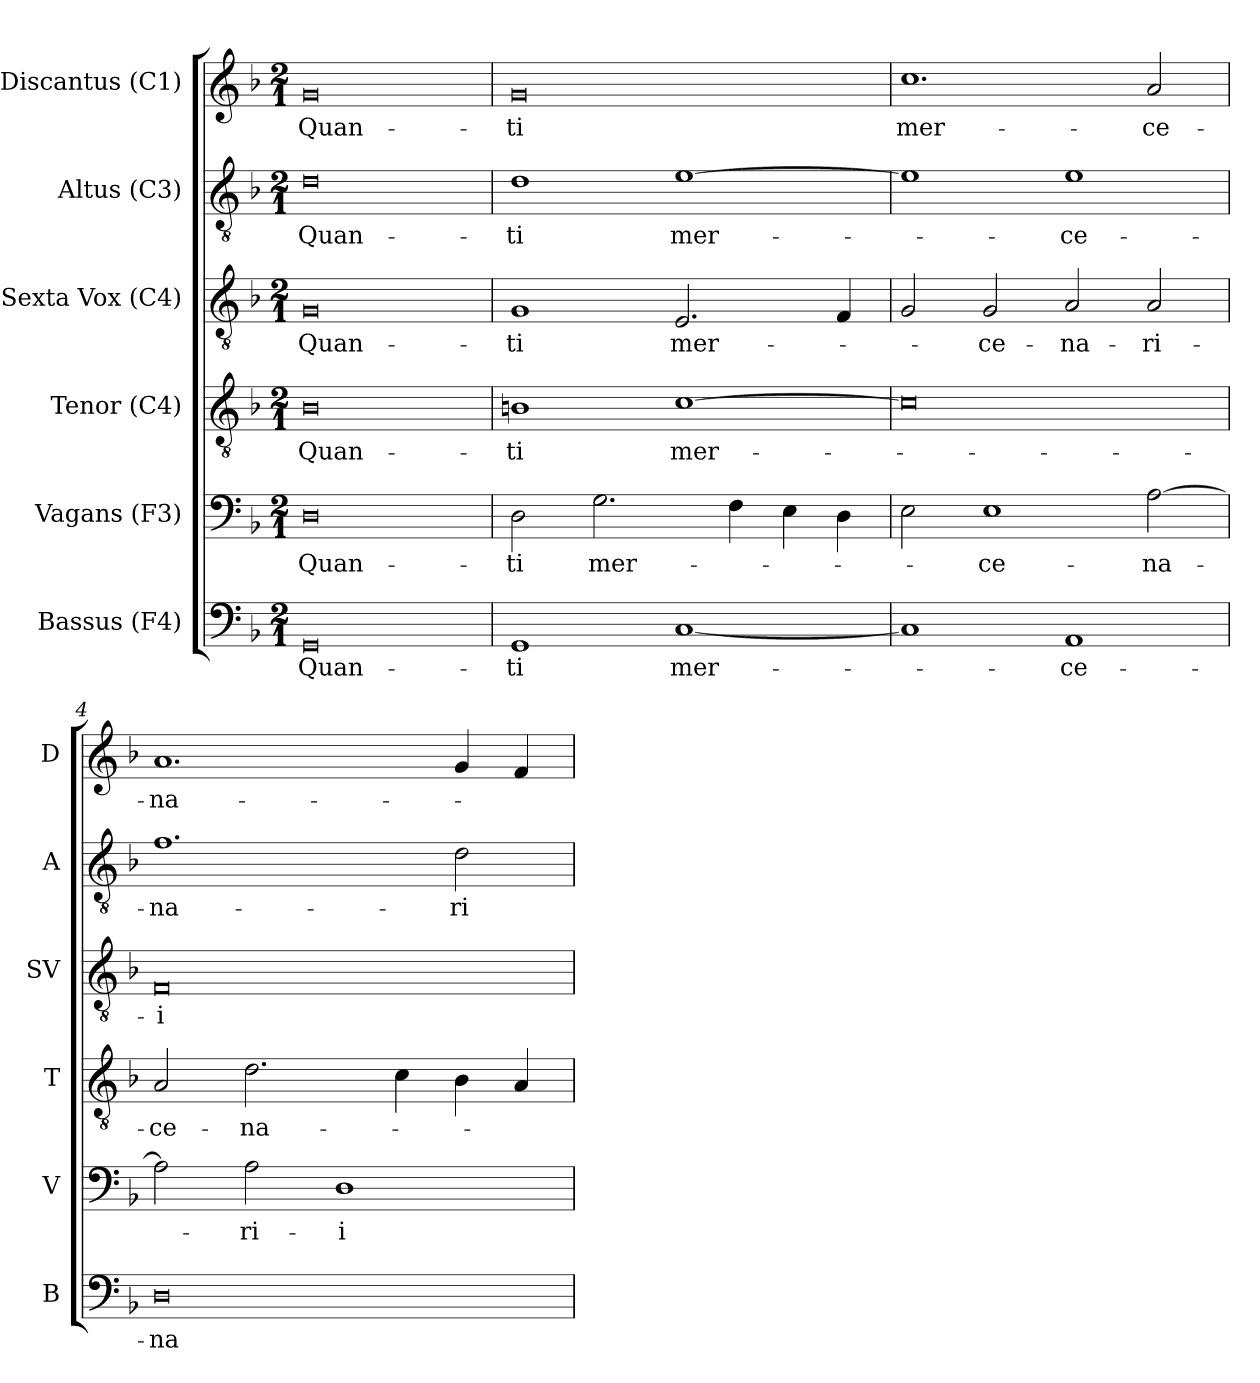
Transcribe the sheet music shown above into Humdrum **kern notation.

**kern	**text	**kern	**text	**kern	**text	**kern	**text	**kern	**text	**kern	**text
*part6	*part6	*part5	*part5	*part4	*part4	*part3	*part3	*part2	*part2	*part1	*part1
*staff6	*staff6	*staff5	*staff5	*staff4	*staff4	*staff3	*staff3	*staff2	*staff2	*staff1	*staff1
*I"Bassus (F4)	*	*I"Vagans (F3)	*	*I"Tenor (C4)	*	*I"Sexta Vox (C4)	*	*I"Altus (C3)	*	*I"Discantus (C1)	*
*I'B	*	*I'V	*	*I'T	*	*I'SV	*	*I'A	*	*I'D	*
!!LO:PB:g=z
*clefF4	*	*clefF4	*	*clefGv2	*	*clefGv2	*	*clefGv2	*	*clefG2	*
*	*	*	*	*	*	*ITrd7c12	*	*	*	*	*
*k[b-]	*	*k[b-]	*	*k[b-]	*	*k[b-]	*	*k[b-]	*	*k[b-]	*
*F:	*	*F:	*	*F:	*	*F:	*	*F:	*	*F:	*
*M2/1	*	*M2/1	*	*M2/1	*	*M2/1	*	*M2/1	*	*M2/1	*
=1	=1	=1	=1	=1	=1	=1	=1	=1	=1	=1	=1
!	!LO:LY:b:color=#000000	!	!	!	!	!	!	!	!	!	!
!	!	!	!LO:LY:b:color=#000000	!	!	!	!	!	!	!	!
!	!	!	!	!	!LO:LY:b:color=#000000	!	!	!	!	!	!
!	!	!	!	!	!	!	!LO:LY:b:color=#000000	!	!	!	!
!	!	!	!	!	!	!	!	!	!LO:LY:b:color=#000000	!	!
!	!	!	!	!	!	!	!	!	!	!	!LO:LY:b:color=#000000
0GGi	Quan-	0Di	Quan-	0B-i	Quan-	0GGi	Quan-	0di	Quan-	0gi	Quan-
=2	=2	=2	=2	=2	=2	=2	=2	=2	=2	=2	=2
!	!LO:LY:b:color=#000000	!	!	!	!	!	!	!	!	!	!
!	!	!	!LO:LY:b:color=#000000	!	!	!	!	!	!	!	!
!	!	!	!	!	!LO:LY:b:color=#000000	!	!	!	!	!	!
!	!	!	!	!	!	!	!LO:LY:b:color=#000000	!	!	!	!
!	!	!	!	!	!	!	!	!	!LO:LY:b:color=#000000	!	!
!	!	!	!	!	!	!	!	!	!	!	!LO:LY:b:color=#000000
1GGi	-ti	2Di\	-ti	1Bni	-ti	1GGi	-ti	1di	-ti	0gi	-ti
!	!	!	!LO:LY:b:color=#000000	!	!	!	!	!	!	!	!
.	.	2.Gi\	mer-	.	.	.	.	.	.	.	.
!	!LO:LY:b:color=#000000	!	!	!	!	!	!	!	!	!	!
!	!	!	!	!	!LO:LY:b:color=#000000	!	!	!	!	!	!
!	!	!	!	!	!	!	!LO:LY:b:color=#000000	!	!	!	!
!	!	!	!	!	!	!	!	!	!LO:LY:b:color=#000000	!	!
[1Ci	mer-	.	.	[1ci	mer-	2.EEi/	mer-	[1ei	mer-	.	.
.	.	4Fi\	.	.	.	.	.	.	.	.	.
.	.	4Ei\	.	.	.	.	.	.	.	.	.
.	.	4Di\	.	.	.	4FFi/	.	.	.	.	.
=3	=3	=3	=3	=3	=3	=3	=3	=3	=3	=3	=3
!	!	!	!	!	!	!	!	!	!	!	!LO:LY:b:color=#000000
1Ci]	.	2Ei\	.	0ci]	.	2GGi/	.	1ei]	.	1.cci	mer-
!	!	!	!LO:LY:b:color=#000000	!	!	!	!	!	!	!	!
!	!	!	!	!	!	!	!LO:LY:b:color=#000000	!	!	!	!
.	.	1Ei	-ce-	.	.	2GGi/	-ce-	.	.	.	.
!	!LO:LY:b:color=#000000	!	!	!	!	!	!	!	!	!	!
!	!	!	!	!	!	!	!LO:LY:b:color=#000000	!	!	!	!
!	!	!	!	!	!	!	!	!	!LO:LY:b:color=#000000	!	!
1AAi	-ce-	.	.	.	.	2AAi/	-na-	1ei	-ce-	.	.
!	!	!	!LO:LY:b:color=#000000	!	!	!	!	!	!	!	!
!	!	!	!	!	!	!	!LO:LY:b:color=#000000	!	!	!	!
!	!	!	!	!	!	!	!	!	!	!	!LO:LY:b:color=#000000
.	.	[2Ai\	-na-	.	.	2AAi/	-ri-	.	.	2ai/	-ce-
=4	=4	=4	=4	=4	=4	=4	=4	=4	=4	=4	=4
!	!LO:LY:b:color=#000000	!	!	!	!	!	!	!	!	!	!
!	!	!	!	!	!LO:LY:b:color=#000000	!	!	!	!	!	!
!	!	!	!	!	!	!	!LO:LY:b:color=#000000	!	!	!	!
!	!	!	!	!	!	!	!	!	!LO:LY:b:color=#000000	!	!
!	!	!	!	!	!	!	!	!	!	!	!LO:LY:b:color=#000000
0Di	-na-	2Ai\]	.	2Ai/	-ce-	0FFi	-i	1.fi	-na-	1.ai	-na-
!	!	!	!LO:LY:b:color=#000000	!	!	!	!	!	!	!	!
!	!	!	!	!	!LO:LY:b:color=#000000	!	!	!	!	!	!
.	.	2Ai\	-ri-	2.di\	-na-	.	.	.	.	.	.
!	!	!	!LO:LY:b:color=#000000	!	!	!	!	!	!	!	!
.	.	1Di	-i	.	.	.	.	.	.	.	.
.	.	.	.	4ci\	.	.	.	.	.	.	.
!	!	!	!	!	!	!	!	!	!LO:LY:b:color=#000000	!	!
.	.	.	.	4B-i\	.	.	.	2di\	-ri-	4gi/	.
.	.	.	.	4Ai/	.	.	.	.	.	4fi/	.
=	=	=	=	=	=	=	=	=	=	=	=
*-	*-	*-	*-	*-	*-	*-	*-	*-	*-	*-	*-
